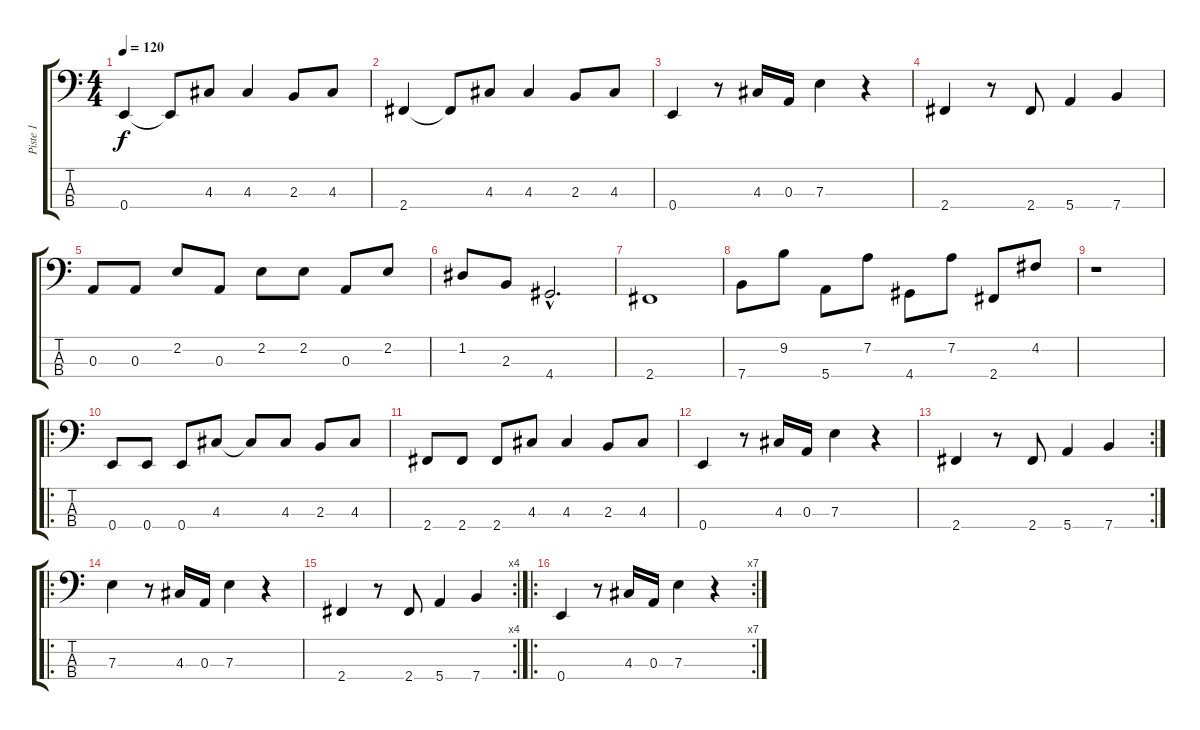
\track ("Piste 1" "Piste 1") {instrument acousticguitarnylon}
\staff {score tabs}
\tuning (G2 D2 A1 E1) {hide}
\ts (4 4)
\tempo 120
\clef f4
\ks c
0.4.4{dy f} 0.4{t}.8 4.3.8 4.3.4 2.3.8 4.3.8 |
2.4.4 2.4{t}.8 4.3.8 4.3.4 2.3.8 4.3.8 |
0.4.4 r.8 4.3.16 0.3.16 7.3.4 r.4 |
2.4.4 r.8 2.4.8 5.4.4 7.4.4 |
0.3.8 0.3.8 2.2.8 0.3.8 2.2.8 2.2.8 0.3.8 2.2.8 |
1.2.8 2.3.8 4.4{hac}.2{d} |
2.4.1 |
7.4.8 9.2.8 5.4.8 7.2.8 4.4.8 7.2.8 2.4.8 4.2.8 |
r.1 |
\ro
0.4.8 0.4.8 0.4.8 4.3.8 4.3{t}.8 4.3.8 2.3.8 4.3.8 |
2.4.8 2.4.8 2.4.8 4.3.8 4.3.4 2.3.8 4.3.8 |
0.4.4 r.8 4.3.16 0.3.16 7.3.4 r.4 |
\rc 2
2.4.4 r.8 2.4.8 5.4.4 7.4.4 |
\ro
7.3.4 r.8 4.3.16 0.3.16 7.3.4 r.4 |
\rc 4
2.4.4 r.8 2.4.8 5.4.4 7.4.4 |
\ro
\rc 7
0.4.4 r.8 4.3.16 0.3.16 7.3.4 r.4
